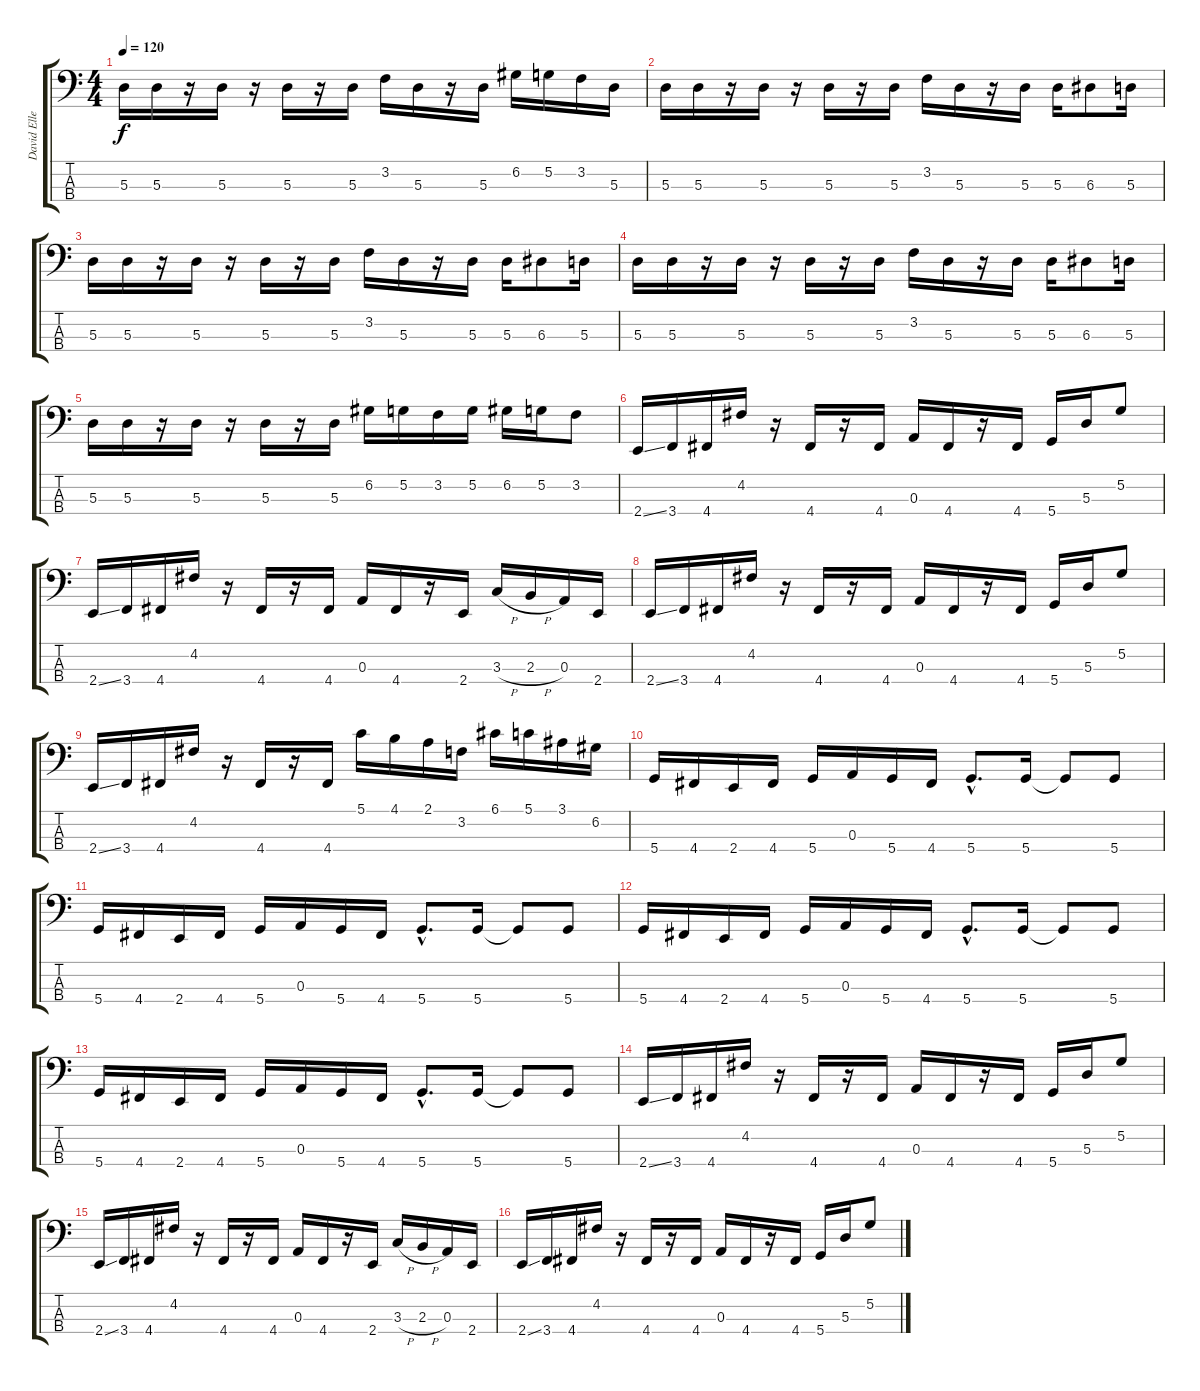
\track ("David Ellefson" "David Elle") {instrument electricbasspick}
\staff {score tabs}
\tuning (G2 D2 A1 D1) {hide}
\ts (4 4)
\tempo 120
\clef f4
\ks c
5.3.16{dy f} 5.3.16 r.16 5.3.16 r.16 5.3.16 r.16 5.3.16 3.2.16 5.3.16 r.16 5.3.16 6.2.16 5.2.16 3.2.16 5.3.16 |
5.3.16 5.3.16 r.16 5.3.16 r.16 5.3.16 r.16 5.3.16 3.2.16 5.3.16 r.16 5.3.16 5.3.16 6.3.8 5.3.16 |
5.3.16 5.3.16 r.16 5.3.16 r.16 5.3.16 r.16 5.3.16 3.2.16 5.3.16 r.16 5.3.16 5.3.16 6.3.8 5.3.16 |
5.3.16 5.3.16 r.16 5.3.16 r.16 5.3.16 r.16 5.3.16 3.2.16 5.3.16 r.16 5.3.16 5.3.16 6.3.8 5.3.16 |
5.3.16 5.3.16 r.16 5.3.16 r.16 5.3.16 r.16 5.3.16 6.2.16 5.2.16 3.2.16 5.2.16 6.2.16 5.2.16 3.2.8 |
2.4{ss}.16 3.4.16 4.4.16 4.2.16 r.16 4.4.16 r.16 4.4.16 0.3.16 4.4.16 r.16 4.4.16 5.4.16 5.3.16 5.2.8 |
2.4{ss}.16 3.4.16 4.4.16 4.2.16 r.16 4.4.16 r.16 4.4.16 0.3.16 4.4.16 r.16 2.4.16 3.3{h}.16 2.3{h}.16 0.3.16 2.4.16 |
2.4{ss}.16 3.4.16 4.4.16 4.2.16 r.16 4.4.16 r.16 4.4.16 0.3.16 4.4.16 r.16 4.4.16 5.4.16 5.3.16 5.2.8 |
2.4{ss}.16 3.4.16 4.4.16 4.2.16 r.16 4.4.16 r.16 4.4.16 5.1.16 4.1.16 2.1.16 3.2.16 6.1.16 5.1.16 3.1.16 6.2.16 |
5.4.16 4.4.16 2.4.16 4.4.16 5.4.16 0.3.16 5.4.16 4.4.16 5.4{hac}.8{d} 5.4.16 5.4{t}.8 5.4.8 |
5.4.16 4.4.16 2.4.16 4.4.16 5.4.16 0.3.16 5.4.16 4.4.16 5.4{hac}.8{d} 5.4.16 5.4{t}.8 5.4.8 |
5.4.16 4.4.16 2.4.16 4.4.16 5.4.16 0.3.16 5.4.16 4.4.16 5.4{hac}.8{d} 5.4.16 5.4{t}.8 5.4.8 |
5.4.16 4.4.16 2.4.16 4.4.16 5.4.16 0.3.16 5.4.16 4.4.16 5.4{hac}.8{d} 5.4.16 5.4{t}.8 5.4.8 |
2.4{ss}.16 3.4.16 4.4.16 4.2.16 r.16 4.4.16 r.16 4.4.16 0.3.16 4.4.16 r.16 4.4.16 5.4.16 5.3.16 5.2.8 |
2.4{ss}.16 3.4.16 4.4.16 4.2.16 r.16 4.4.16 r.16 4.4.16 0.3.16 4.4.16 r.16 2.4.16 3.3{h}.16 2.3{h}.16 0.3.16 2.4.16 |
2.4{ss}.16 3.4.16 4.4.16 4.2.16 r.16 4.4.16 r.16 4.4.16 0.3.16 4.4.16 r.16 4.4.16 5.4.16 5.3.16 5.2.8
